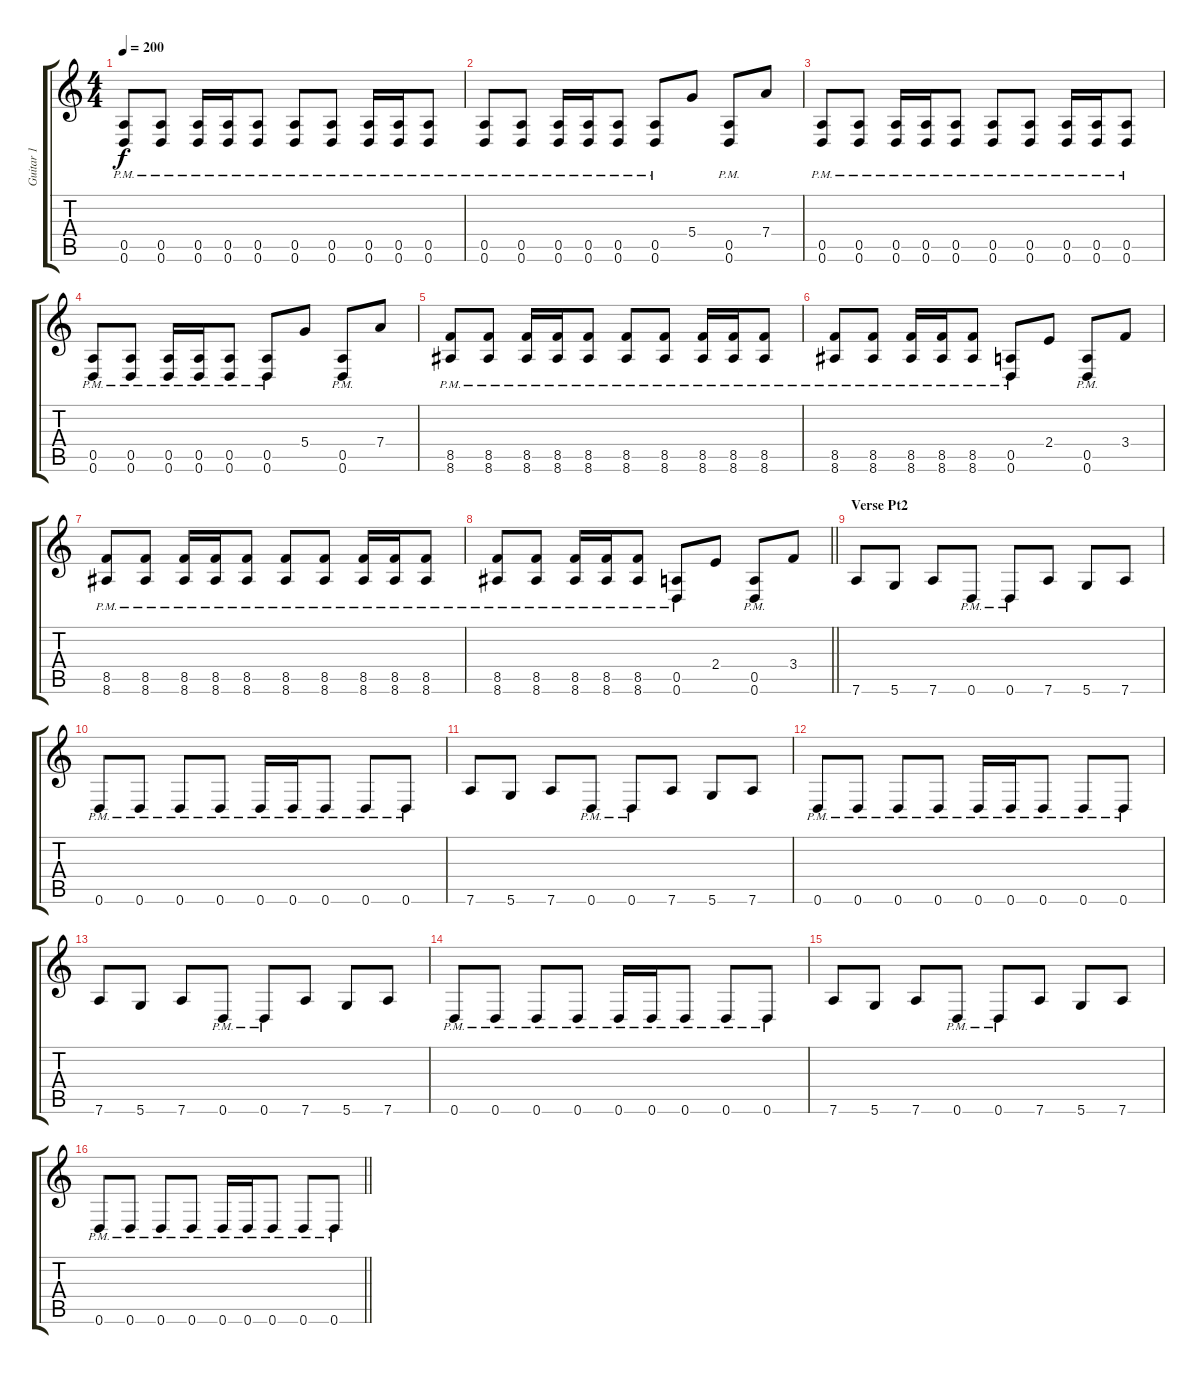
\track ("Guitar 1" "Guitar 1") {instrument distortionguitar}
\staff {score tabs}
\tuning (E4 B3 G3 D3 A2 D2) {hide}
\ts (4 4)
\tempo 200
\clef g2
\ks c
(0.5{pm} 0.6{pm}).8{dy f} (0.5{pm} 0.6{pm}).8 (0.5{pm} 0.6{pm}).16 (0.5{pm} 0.6{pm}).16 (0.5{pm} 0.6{pm}).8 (0.5{pm} 0.6{pm}).8 (0.5{pm} 0.6{pm}).8 (0.5{pm} 0.6{pm}).16 (0.5{pm} 0.6{pm}).16 (0.5{pm} 0.6{pm}).8 |
(0.5{pm} 0.6{pm}).8 (0.5{pm} 0.6{pm}).8 (0.5{pm} 0.6{pm}).16 (0.5{pm} 0.6{pm}).16 (0.5{pm} 0.6{pm}).8 (0.5{pm} 0.6{pm}).8 5.4.8 (0.5{pm} 0.6{pm}).8 7.4.8 |
(0.5{pm} 0.6{pm}).8 (0.5{pm} 0.6{pm}).8 (0.5{pm} 0.6{pm}).16 (0.5{pm} 0.6{pm}).16 (0.5{pm} 0.6{pm}).8 (0.5{pm} 0.6{pm}).8 (0.5{pm} 0.6{pm}).8 (0.5{pm} 0.6{pm}).16 (0.5{pm} 0.6{pm}).16 (0.5{pm} 0.6{pm}).8 |
(0.5{pm} 0.6{pm}).8 (0.5{pm} 0.6{pm}).8 (0.5{pm} 0.6{pm}).16 (0.5{pm} 0.6{pm}).16 (0.5{pm} 0.6{pm}).8 (0.5{pm} 0.6{pm}).8 5.4.8 (0.5{pm} 0.6{pm}).8 7.4.8 |
(8.5{pm} 8.6{pm}).8 (8.5{pm} 8.6{pm}).8 (8.5{pm} 8.6{pm}).16 (8.5{pm} 8.6{pm}).16 (8.5{pm} 8.6{pm}).8 (8.5{pm} 8.6{pm}).8 (8.5{pm} 8.6{pm}).8 (8.5{pm} 8.6{pm}).16 (8.5{pm} 8.6{pm}).16 (8.5{pm} 8.6{pm}).8 |
(8.5{pm} 8.6{pm}).8 (8.5{pm} 8.6{pm}).8 (8.5{pm} 8.6{pm}).16 (8.5{pm} 8.6{pm}).16 (8.5{pm} 8.6{pm}).8 (0.5{pm} 0.6{pm}).8 2.4.8 (0.5{pm} 0.6{pm}).8 3.4.8 |
(8.5{pm} 8.6{pm}).8 (8.5{pm} 8.6{pm}).8 (8.5{pm} 8.6{pm}).16 (8.5{pm} 8.6{pm}).16 (8.5{pm} 8.6{pm}).8 (8.5{pm} 8.6{pm}).8 (8.5{pm} 8.6{pm}).8 (8.5{pm} 8.6{pm}).16 (8.5{pm} 8.6{pm}).16 (8.5{pm} 8.6{pm}).8 |
\barLineRight lightlight
(8.5{pm} 8.6{pm}).8 (8.5{pm} 8.6{pm}).8 (8.5{pm} 8.6{pm}).16 (8.5{pm} 8.6{pm}).16 (8.5{pm} 8.6{pm}).8 (0.5{pm} 0.6{pm}).8 2.4.8 (0.5{pm} 0.6{pm}).8 3.4.8 |
\section ("" "Verse Pt2")
7.6.8 5.6.8 7.6.8 0.6{pm}.8 0.6{pm}.8 7.6.8 5.6.8 7.6.8 |
0.6{pm}.8 0.6{pm}.8 0.6{pm}.8 0.6{pm}.8 0.6{pm}.16 0.6{pm}.16 0.6{pm}.8 0.6{pm}.8 0.6{pm}.8 |
7.6.8 5.6.8 7.6.8 0.6{pm}.8 0.6{pm}.8 7.6.8 5.6.8 7.6.8 |
0.6{pm}.8 0.6{pm}.8 0.6{pm}.8 0.6{pm}.8 0.6{pm}.16 0.6{pm}.16 0.6{pm}.8 0.6{pm}.8 0.6{pm}.8 |
7.6.8 5.6.8 7.6.8 0.6{pm}.8 0.6{pm}.8 7.6.8 5.6.8 7.6.8 |
0.6{pm}.8 0.6{pm}.8 0.6{pm}.8 0.6{pm}.8 0.6{pm}.16 0.6{pm}.16 0.6{pm}.8 0.6{pm}.8 0.6{pm}.8 |
7.6.8 5.6.8 7.6.8 0.6{pm}.8 0.6{pm}.8 7.6.8 5.6.8 7.6.8 |
\barLineRight lightlight
0.6{pm}.8 0.6{pm}.8 0.6{pm}.8 0.6{pm}.8 0.6{pm}.16 0.6{pm}.16 0.6{pm}.8 0.6{pm}.8 0.6{pm}.8
